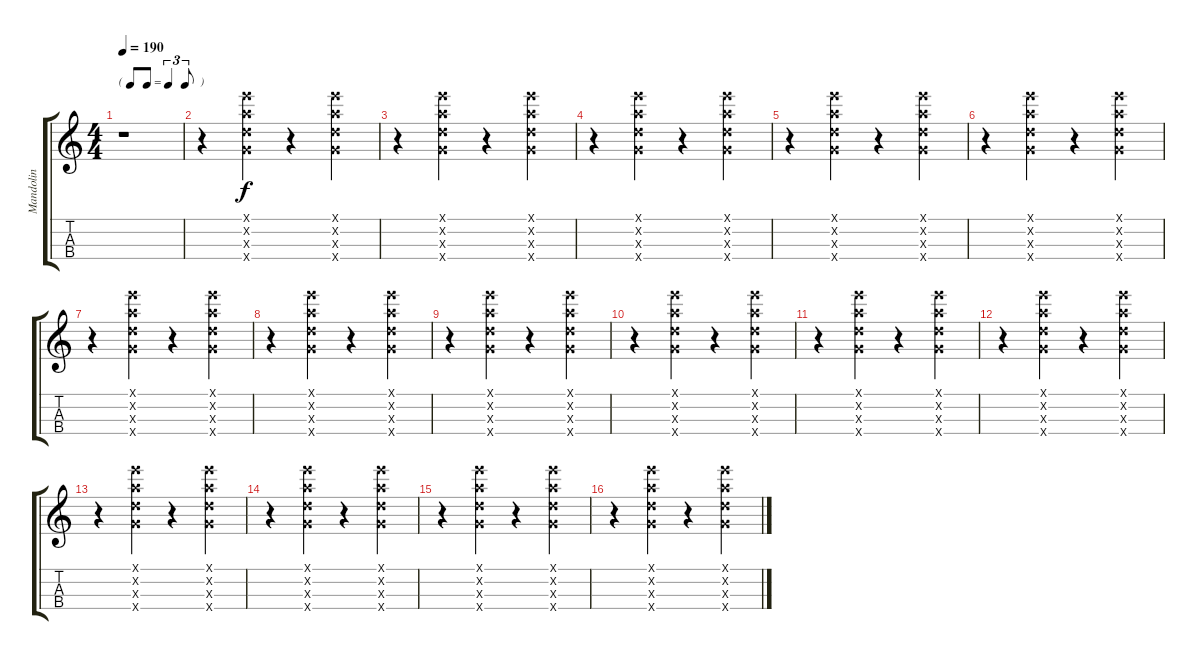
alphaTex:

\track ("Mandolin" "Mandolin") {instrument acousticguitarnylon}
\staff {score tabs}
\tuning (E5 A4 D4 G3) {hide}
\ts (4 4)
\tf triplet8th
\tempo 190
\clef g2
\ks c
r.1{dy f instrument acousticguitarnylon} |
r.4 (0.1{x} 0.2{x} 0.3{x} 0.4{x}).4 r.4 (0.1{x} 0.2{x} 0.3{x} 0.4{x}).4 |
r.4 (0.1{x} 0.2{x} 0.3{x} 0.4{x}).4 r.4 (0.1{x} 0.2{x} 0.3{x} 0.4{x}).4 |
r.4 (0.1{x} 0.2{x} 0.3{x} 0.4{x}).4 r.4 (0.1{x} 0.2{x} 0.3{x} 0.4{x}).4 |
r.4 (0.1{x} 0.2{x} 0.3{x} 0.4{x}).4 r.4 (0.1{x} 0.2{x} 0.3{x} 0.4{x}).4 |
r.4 (0.1{x} 0.2{x} 0.3{x} 0.4{x}).4 r.4 (0.1{x} 0.2{x} 0.3{x} 0.4{x}).4 |
r.4 (0.1{x} 0.2{x} 0.3{x} 0.4{x}).4 r.4 (0.1{x} 0.2{x} 0.3{x} 0.4{x}).4 |
r.4 (0.1{x} 0.2{x} 0.3{x} 0.4{x}).4 r.4 (0.1{x} 0.2{x} 0.3{x} 0.4{x}).4 |
r.4 (0.1{x} 0.2{x} 0.3{x} 0.4{x}).4 r.4 (0.1{x} 0.2{x} 0.3{x} 0.4{x}).4 |
r.4 (0.1{x} 0.2{x} 0.3{x} 0.4{x}).4 r.4 (0.1{x} 0.2{x} 0.3{x} 0.4{x}).4 |
r.4 (0.1{x} 0.2{x} 0.3{x} 0.4{x}).4 r.4 (0.1{x} 0.2{x} 0.3{x} 0.4{x}).4 |
r.4 (0.1{x} 0.2{x} 0.3{x} 0.4{x}).4 r.4 (0.1{x} 0.2{x} 0.3{x} 0.4{x}).4 |
r.4 (0.1{x} 0.2{x} 0.3{x} 0.4{x}).4 r.4 (0.1{x} 0.2{x} 0.3{x} 0.4{x}).4 |
r.4 (0.1{x} 0.2{x} 0.3{x} 0.4{x}).4 r.4 (0.1{x} 0.2{x} 0.3{x} 0.4{x}).4 |
r.4 (0.1{x} 0.2{x} 0.3{x} 0.4{x}).4 r.4 (0.1{x} 0.2{x} 0.3{x} 0.4{x}).4 |
r.4 (0.1{x} 0.2{x} 0.3{x} 0.4{x}).4 r.4 (0.1{x} 0.2{x} 0.3{x} 0.4{x}).4
